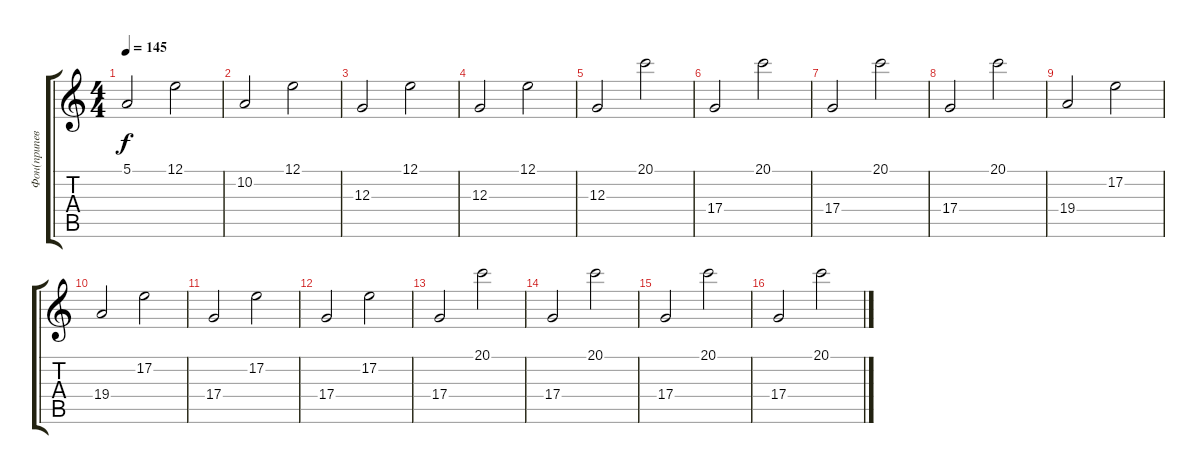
\track ("Фон(припев)" "Фон(припев") {instrument pad2warm}
\staff {score tabs}
\tuning (E4 B3 G3 D3 A2 E2) {hide}
\ts (4 4)
\tempo 145
\clef g2
\ks c
5.1.2{dy f} 12.1.2 |
10.2.2 12.1.2 |
12.3.2 12.1.2 |
12.3.2 12.1.2 |
12.3.2 20.1.2 |
17.4.2 20.1.2 |
17.4.2 20.1.2 |
17.4.2 20.1.2 |
19.4.2 17.2.2 |
19.4.2 17.2.2 |
17.4.2 17.2.2 |
17.4.2 17.2.2 |
17.4.2 20.1.2 |
17.4.2 20.1.2 |
17.4.2 20.1.2 |
17.4.2 20.1.2
